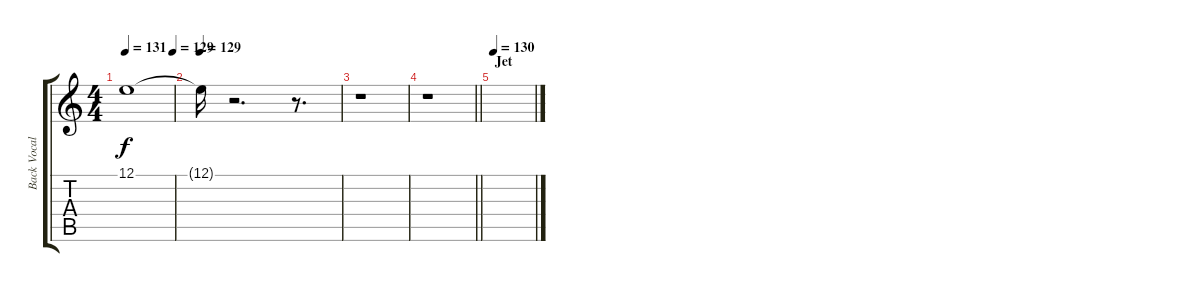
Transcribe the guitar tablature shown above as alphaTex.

\track ("Back Vocal" "Back Vocal") {instrument panflute}
\staff {score tabs}
\tuning (E4 B3 G3 D3 A2 E2) {hide}
\ts (4 4)
\tempo 131
\tempo (129 0.9895833333333334)
\clef g2
\ks c
12.1.1{dy f} |
\tempo 129
12.1{t}.16 r.2{d} r.8{d} |
r.1 |
\barLineRight lightlight
r.1 |
\section ("" "Jet")
\tempo 130
